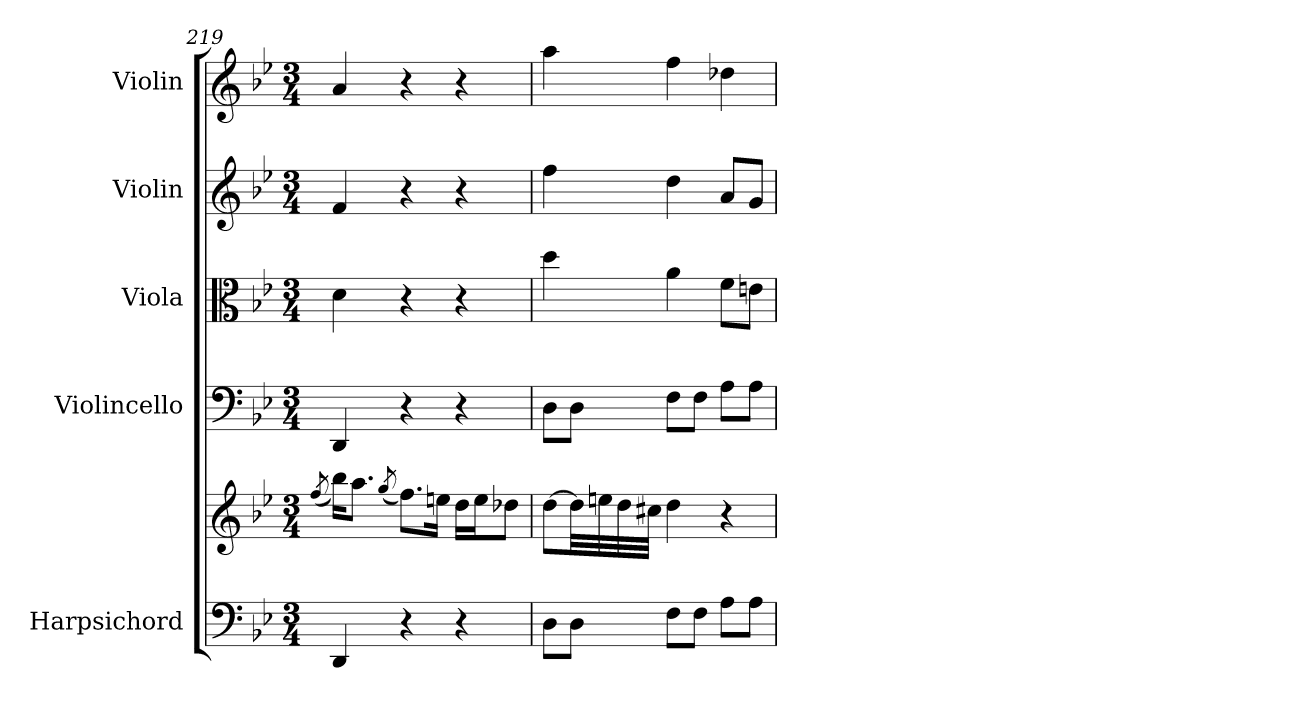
**kern	**kern	**kern	**kern	**kern	**kern
*part5	*part5	*part4	*part3	*part2	*part1
*staff6	*staff5	*staff4	*staff3	*staff2	*staff1
*I"Harpsichord	*	*I"Violincello	*I"Viola	*I"Violin	*I"Violin
*I'Hpschd	*	*I'Vc	*I'Vla	*I'Vln	*I'Vln
!!LO:LB:g=z
*clefF4	*clefG2	*clefF4	*clefC3	*clefG2	*clefG2
*k[b-e-]	*k[b-e-]	*k[b-e-]	*k[b-e-]	*k[b-e-]	*k[b-e-]
*M3/4	*M3/4	*M3/4	*M3/4	*M3/4	*M3/4
=219	=219	=219	=219	=219	=219
.	(<8qff/	.	.	.	.
4DD/	16bb-\KL)	4DD/	4d\	4f/	4a/
.	8.aa\J	.	.	.	.
.	(<8qgg/	.	.	.	.
4r	8.ff\L)	4r	4r	4r	4r
.	16een\Jk	.	.	.	.
4r	16dd\LL	4r	4r	4r	4r
.	16ee\J	.	.	.	.
.	8dd-X\J	.	.	.	.
=220	=220	=220	=220	=220	=220
8D\L	[8dd\L	8D\L	4dd\	4ff\	4aa\
8D\J	32dd\LL]	8D\J	.	.	.
.	32een\	.	.	.	.
.	32dd\	.	.	.	.
.	32cc#X\JJJ	.	.	.	.
8F\L	4dd\	8F\L	4a\	4dd\	4ff\
8F\J	.	8F\J	.	.	.
8A\L	4r	8A\L	8f\L	8a/L	4dd-X\
8A\J	.	8A\J	8en\J	8g/J	.
=	=	=	=	=	=
*-	*-	*-	*-	*-	*-
